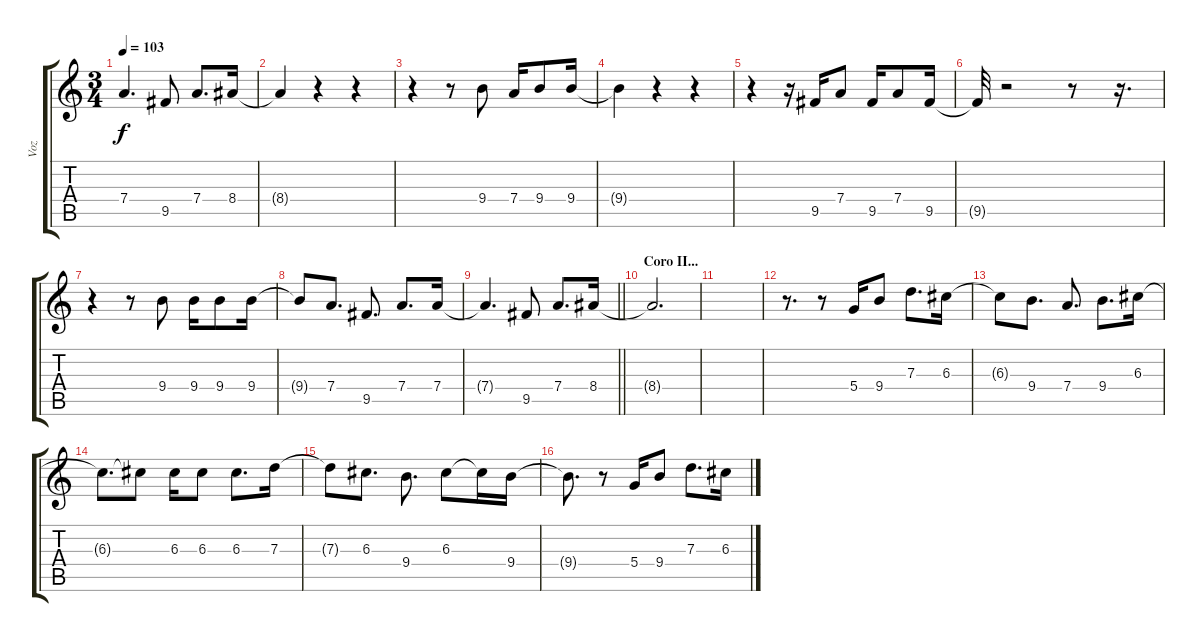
\track ("Voz " "Voz ") {instrument acousticguitarsteel}
\staff {score tabs}
\tuning (E4 B3 G3 D3 A2 E2) {hide}
\ts (3 4)
\tempo 103
\clef g2
\ks c
7.4{t}.4{d dy f} 9.5.8 7.4.8{d} 8.4.16 |
8.4{t}.4 r.4 r.4 |
r.4 r.8 9.4.8 7.4.16 9.4.8 9.4.16 |
9.4{t}.4 r.4 r.4 |
r.4 r.16 9.5.16 7.4.8 9.5.16 7.4.8 9.5.16 |
9.5{t}.32 r.2 r.8 r.16{d} |
r.4 r.8 9.4.8 9.4.16 9.4.8 9.4.16 |
9.4{t}.8 7.4.8{d} 9.5.8{d} 7.4.8{d} 7.4.16 |
\barLineRight lightlight
7.4{t}.4{d} 9.5.8 7.4.8{d} 8.4.16 |
\section ("" "Coro II...")
8.4{t}.2{d} |
|
r.8{d} r.8 5.4.16 9.4.8 7.3.8{d} 6.3.16 |
6.3{t}.8 9.4.8{d} 7.4.8{d} 9.4.8{d} 6.3.16 |
6.3{t}.8{d} 6.3{t}.8 6.3.16 6.3.8 6.3.8{d} 7.3.16 |
7.3{t}.8 6.3.8{d} 9.4.8{d} 6.3.8 6.3{t}.16 9.4.16 |
9.4{t}.8{d} r.8 5.4.16 9.4.8 7.3.8{d} 6.3.16
